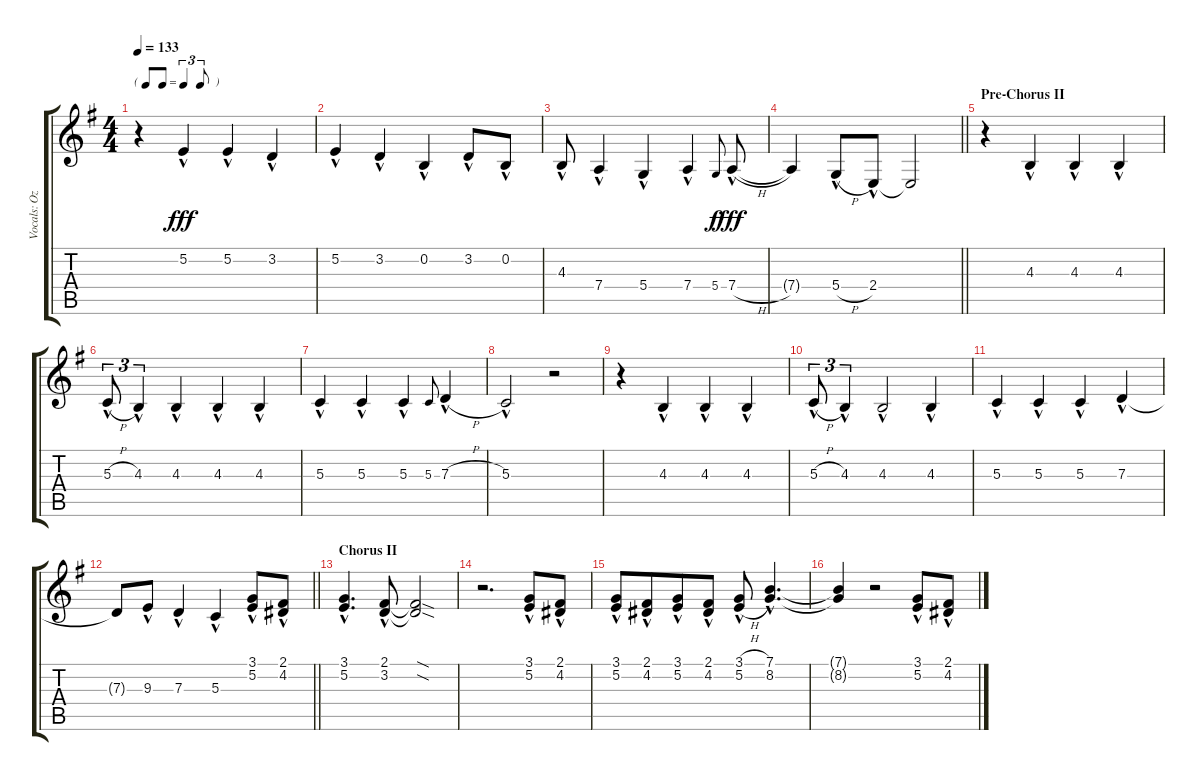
\track ("Vocals: Ozzy" "Vocals: Oz") {instrument lead2sawtooth}
\staff {score tabs}
\tuning (E4 B3 G3 D3 A2 E2) {hide}
\ts (4 4)
\tf triplet8th
\tempo 133
\clef g2
\ks g
r.4{dy fff} 5.2{hac}.4 5.2{hac}.4 3.2{hac}.4 |
5.2{hac}.4 3.2{hac}.4 0.2{hac}.4 3.2{hac}.8 0.2{hac}.8 |
4.3{hac}.8 7.4{hac}.4 5.4{hac}.4 7.4{hac}.4 5.4.8{gr onbeat dy f} 7.4{h hac}.8{dy fff} |
\barLineRight lightlight
7.4{t}.4 5.4{h hac}.8 2.4{hac}.8 2.4{t}.2 |
\section ("" "Pre-Chorus II")
r.4 4.3{hac}.4 4.3{hac}.4 4.3{hac}.4 |
5.3{h hac}.8{tu (3 2)} 4.3{hac}.4{tu (3 2)} 4.3{hac}.4 4.3{hac}.4 4.3{hac}.4 |
5.3{hac}.4 5.3{hac}.4 5.3{hac}.4 5.3.8{gr onbeat} 7.3{h hac}.4 |
5.3{hac}.2 r.2 |
r.4 4.3{hac}.4 4.3{hac}.4 4.3{hac}.4 |
5.3{h hac}.8{tu (3 2)} 4.3{hac}.4{tu (3 2)} 4.3{hac}.2 4.3{hac}.4 |
5.3{hac}.4 5.3{hac}.4 5.3{hac}.4 7.3{hac}.4 |
\barLineRight lightlight
7.3{t}.8 9.3{hac}.8 7.3{hac}.4 5.3{hac}.4 (3.1{hac} 5.2{hac}).8 (2.1{hac} 4.2{hac}).8 |
\section ("" "Chorus II")
(3.1{hac} 5.2{hac}).4{d} (2.1{hac} 3.2{hac}).8 (2.1{sod t} 3.2{sod t}).2 |
r.2{d} (3.1{hac} 5.2{hac}).8 (2.1{hac} 4.2{hac}).8 |
(3.1{hac} 5.2{hac}).8 (2.1{hac} 4.2{hac}).8{beam merge} (3.1{hac} 5.2{hac}).8 (2.1{hac} 4.2{hac}).8 (3.1{h hac} 5.2{h hac}).8 (7.1{hac} 8.2{hac}).4{d} |
(7.1{t} 8.2{t}).4 r.2 (3.1{hac} 5.2{hac}).8 (2.1{hac} 4.2{hac}).8
